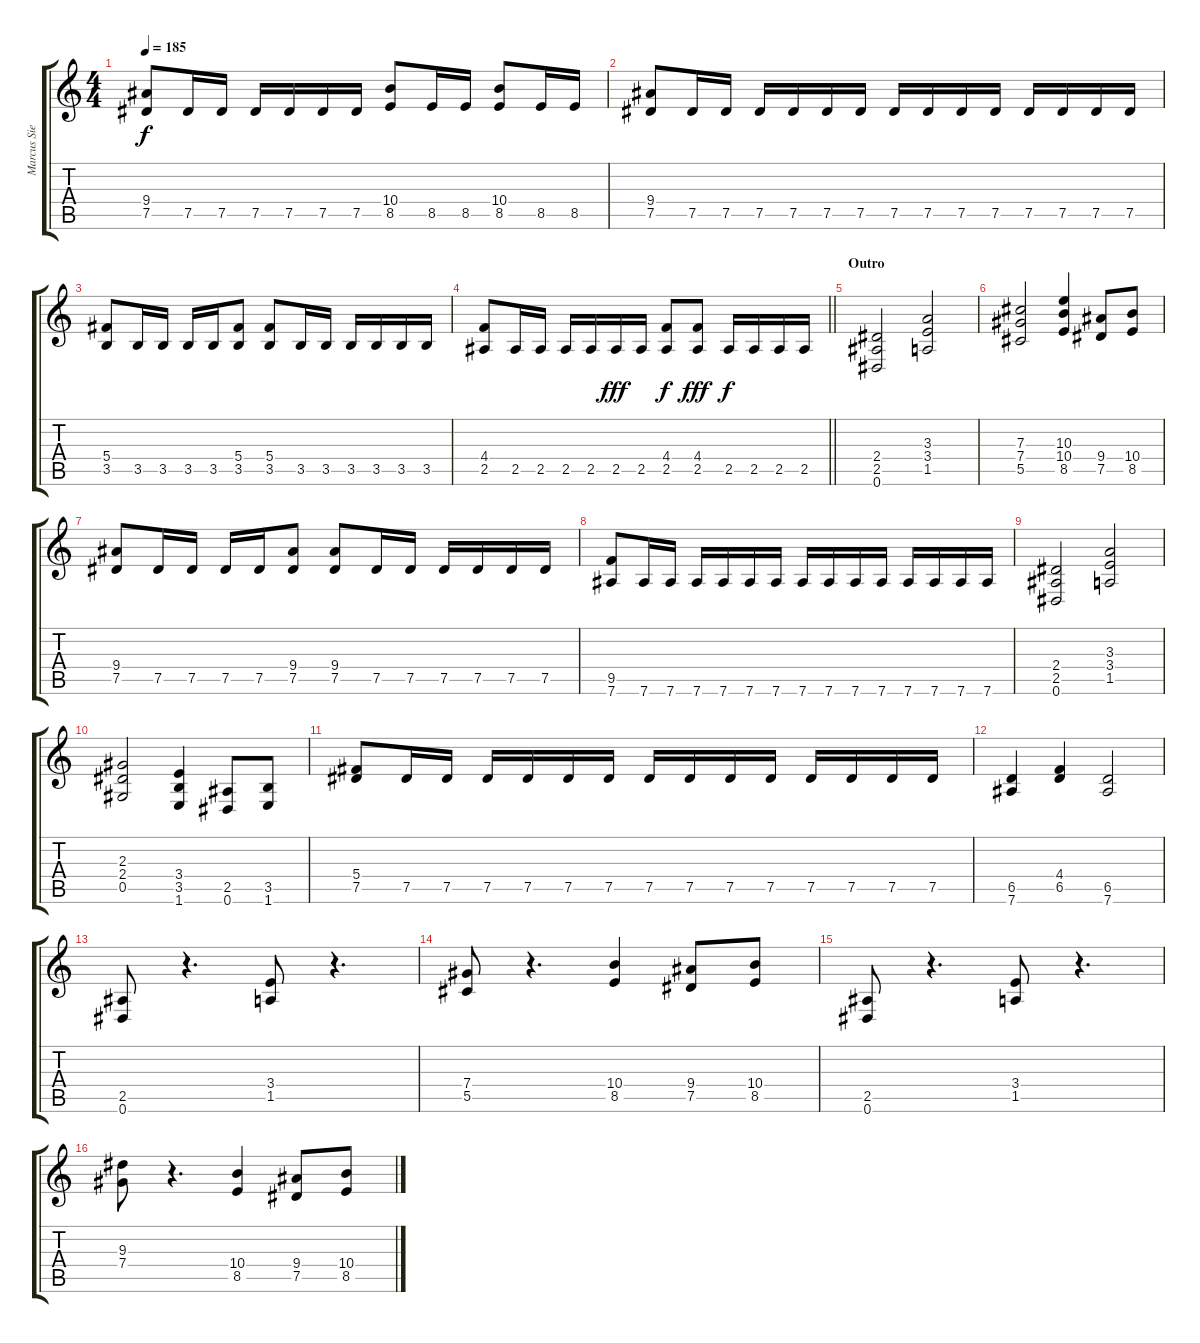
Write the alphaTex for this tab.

\track ("Marcus Siepen" "Marcus Sie") {instrument distortionguitar}
\staff {score tabs}
\tuning (Eb4 Bb3 Gb3 Db3 Ab2 Eb2) {hide}
\ts (4 4)
\tempo 185
\clef g2
\ks c
(9.4 7.5).8{dy f} 7.5.16 7.5.16 7.5.16 7.5.16 7.5.16 7.5.16 (10.4 8.5).8 8.5.16 8.5.16 (10.4 8.5).8 8.5.16 8.5.16 |
(9.4 7.5).8 7.5.16 7.5.16 7.5.16 7.5.16 7.5.16 7.5.16 7.5.16 7.5.16 7.5.16 7.5.16 7.5.16 7.5.16 7.5.16 7.5.16 |
(5.4 3.5).8 3.5.16 3.5.16 3.5.16 3.5.16 (5.4 3.5).8 (5.4 3.5).8 3.5.16 3.5.16 3.5.16 3.5.16 3.5.16 3.5.16 |
\barLineRight lightlight
(4.4 2.5).8 2.5.16 2.5.16 2.5.16 2.5.16 2.5.16{dy fff} 2.5.16 (4.4 2.5).8{dy f} (4.4 2.5).8{dy fff} 2.5.16{dy f} 2.5.16 2.5.16 2.5.16 |
\section ("" "Outro")
(2.4 2.5 0.6).2 (3.3 3.4 1.5).2 |
(7.3 7.4 5.5).2 (10.3 10.4 8.5).4 (9.4 7.5).8 (10.4 8.5).8 |
(9.4 7.5).8 7.5.16 7.5.16 7.5.16 7.5.16 (9.4 7.5).8 (9.4 7.5).8 7.5.16 7.5.16 7.5.16 7.5.16 7.5.16 7.5.16 |
(9.5 7.6).8 7.6.16 7.6.16 7.6.16 7.6.16 7.6.16 7.6.16 7.6.16 7.6.16 7.6.16 7.6.16 7.6.16 7.6.16 7.6.16 7.6.16 |
(2.4 2.5 0.6).2 (3.3 3.4 1.5).2 |
(2.3 2.4 0.5).2 (3.4 3.5 1.6).4 (2.5 0.6).8 (3.5 1.6).8 |
(5.4 7.5).8 7.5.16 7.5.16 7.5.16 7.5.16 7.5.16 7.5.16 7.5.16 7.5.16 7.5.16 7.5.16 7.5.16 7.5.16 7.5.16 7.5.16 |
(6.5 7.6).4 (4.4 6.5).4 (6.5 7.6).2 |
(2.5 0.6).8 r.4{d} (3.4 1.5).8 r.4{d} |
(7.4 5.5).8 r.4{d} (10.4 8.5).4 (9.4 7.5).8 (10.4 8.5).8 |
(2.5 0.6).8 r.4{d} (3.4 1.5).8 r.4{d} |
(9.3 7.4).8 r.4{d} (10.4 8.5).4 (9.4 7.5).8 (10.4 8.5).8
